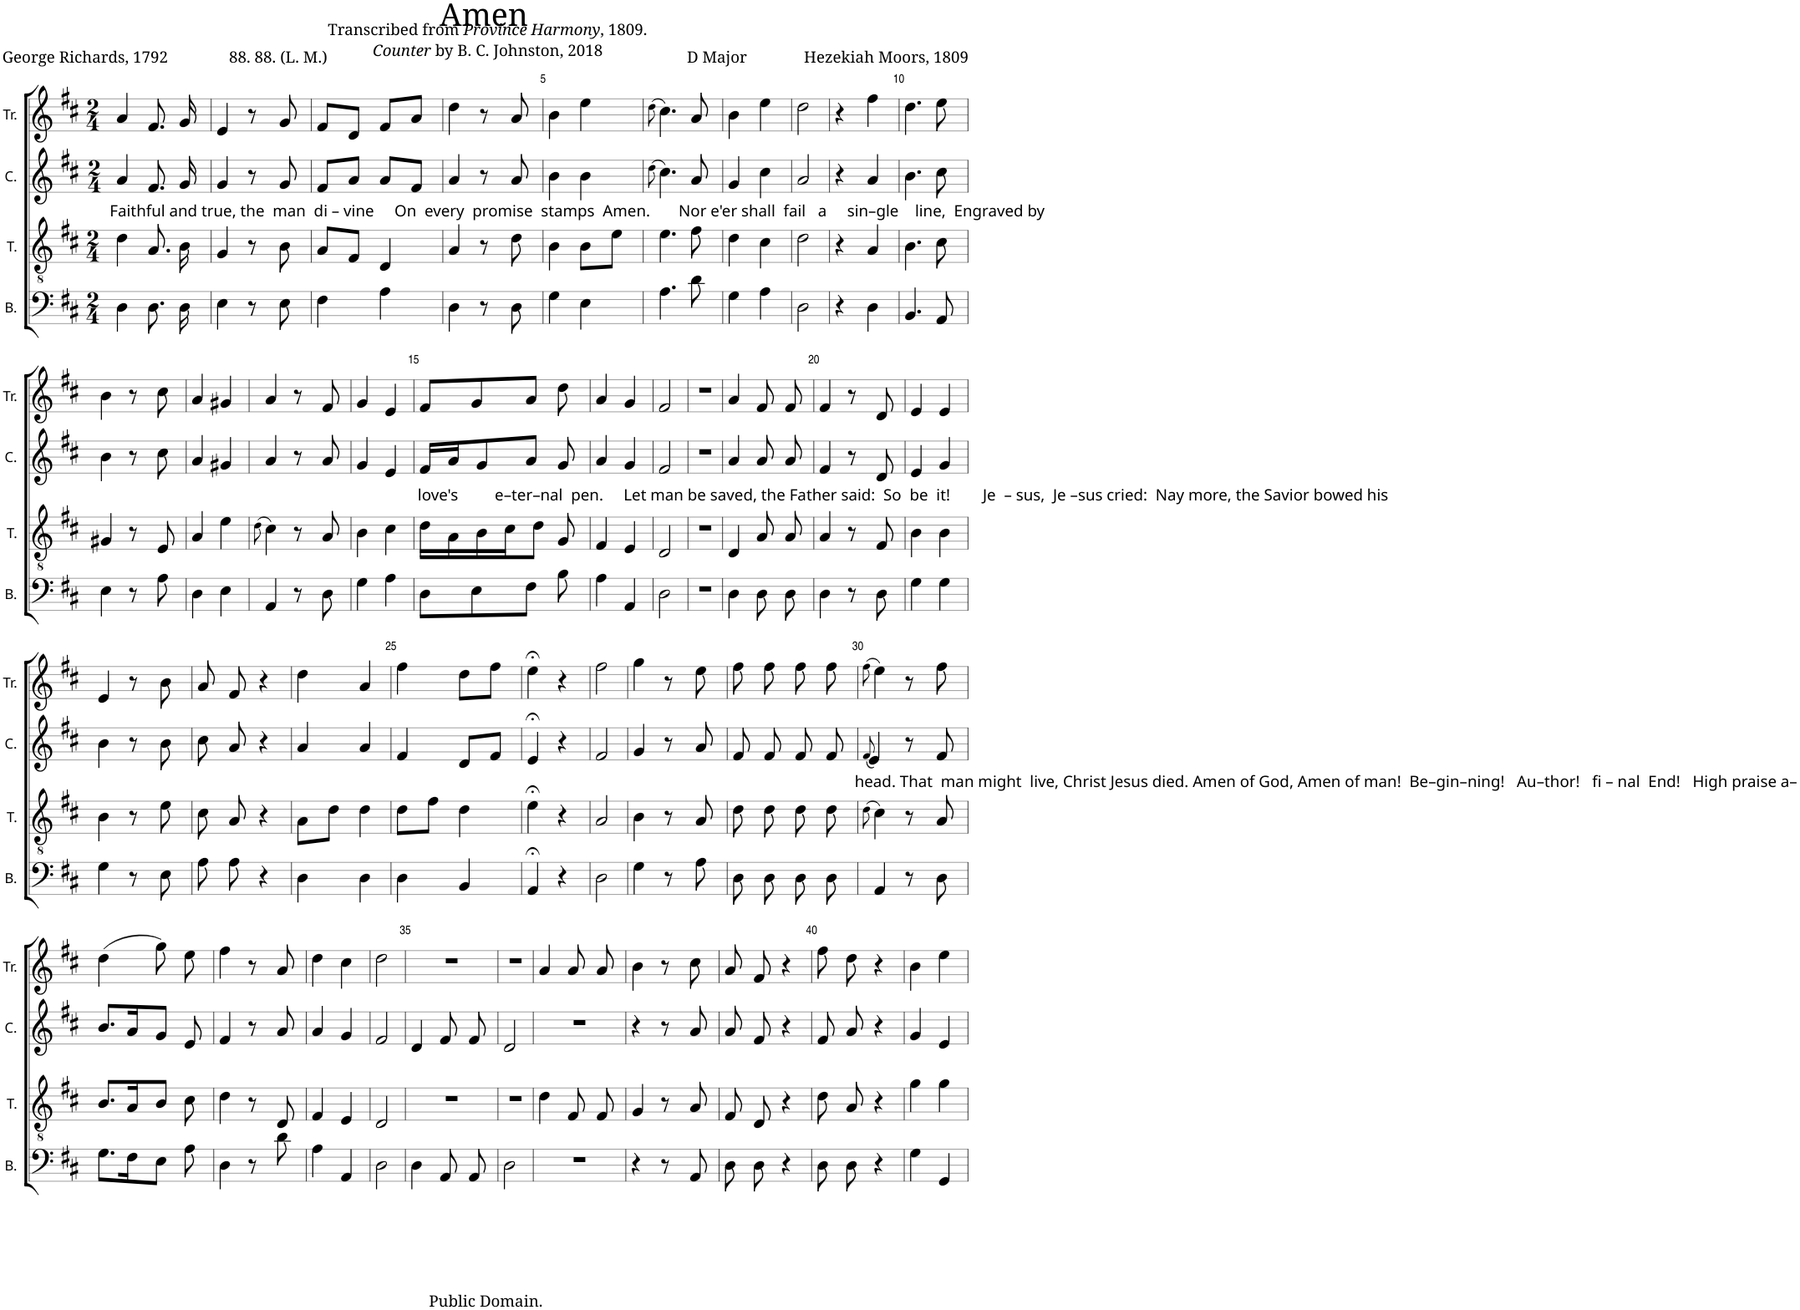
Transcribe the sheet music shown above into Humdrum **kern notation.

**kern	**kern	**kern	**kern
*part4	*part3	*part2	*part1
*staff4	*staff3	*staff2	*staff1
*I"B.	*I"T.	*I"C.	*I"Tr.
*I'B.	*I'T.	*I'C.	*I'Tr.
*clefF4	*clefGv2	*clefG2	*clefG2
*k[f#c#]	*k[f#c#]	*k[f#c#]	*k[f#c#]
*M2/4	*M2/4	*M2/4	*M2/4
=1	=1	=1	=1
!	!	!LO:TX:b:t=Faithful and true, the  man  di – vine     On  every  promise  stamps  Amen.       Nor e'er shall  fail   a     sin–gle    line,  Engraved by	!
4D\	4d\	4a/	4a/
8.D\	8.A/	8.f#/	8.f#/
16D\	16B\	16g/	16g/
=2	=2	=2	=2
4E\	4G/	4g/	4e/
8r	8r	8r	8r
8E\	8B\	8g/	8g/
=3	=3	=3	=3
4F#\	8A/L	8f#/L	8f#/L
.	8F#/J	8a/J	8d/J
4A\	4D/	8a/L	8f#/L
.	.	8f#/J	8a/J
=4	=4	=4	=4
4D\	4A/	4a/	4dd\
8r	8r	8r	8r
8D\	8d\	8a/	8a/
=5	=5	=5	=5
4G\	4B\	4b\	4b\
4E\	8B\L	4b\	4ee\
.	8e\J	.	.
=6	=6	=6	=6
.	.	(8qdd\	(8qdd\
4.A\	4.e\	4.cc#\)	4.cc#\)
8d\	8f#\	8a/	8a/
=7	=7	=7	=7
4G\	4d\	4g/	4b\
4A\	4c#\	4cc#\	4ee\
=8	=8	=8	=8
2D\	2d\	2a/	2dd\
=9	=9	=9	=9
4r	4r	4r	4r
4D\	4A/	4a/	4ff#\
=10	=10	=10	=10
4.BB/	4.B\	4.b\	4.dd\
8AA/	8c#\	8cc#\	8ee\
!!LO:LB:g=z
=11	=11	=11	=11
4E\	4G#X/	4b\	4b\
8r	8r	8r	8r
8A\	8E/	8cc#\	8cc#\
=12	=12	=12	=12
4D\	4A/	4a/	4a/
4E\	4e\	4g#X/	4g#X/
=13	=13	=13	=13
.	(8qd\	.	.
4AA/	4c#\)	4a/	4a/
8r	8r	8r	8r
8D\	8A/	8a/	8f#/
=14	=14	=14	=14
4G\	4B\	4g/	4g/
4A\	4c#\	4e/	4e/
=15	=15	=15	=15
!	!	!LO:TX:b:t=love's         e–ter–nal  pen.     Let man be saved, the Father said&colon;  So  be  it!        Je  – sus,  Je –sus cried&colon;  Nay more, the Savior bowed his	!
8D\L	16d\LL	16f#/LL	8f#/L
.	16A\	16a/J	.
8E\	16B\	8g/	8g/
.	16c#\J	.	.
8F#\J	8d\J	8a/J	8a/J
8B\	8G/	8g/	8dd\
=16	=16	=16	=16
4A\	4F#/	4a/	4a/
4AA/	4E/	4g/	4g/
=17	=17	=17	=17
2D\	2D/	2f#/	2f#/
=18	=18	=18	=18
2r	2r	2r	2r
=19	=19	=19	=19
4D\	4D/	4a/	4a/
8D\	8A/	8a/	8f#/
8D\	8A/	8a/	8f#/
=20	=20	=20	=20
4D\	4A/	4f#/	4f#/
8r	8r	8r	8r
8D\	8F#/	8d/	8d/
=21	=21	=21	=21
4G\	4B\	4e/	4e/
4G\	4B\	4g/	4e/
!!LO:LB:g=z
=22	=22	=22	=22
4G\	4B\	4b\	4e/
8r	8r	8r	8r
8E\	8e\	8b\	8b\
=23	=23	=23	=23
8A\	8c#\	8cc#\	8a/
8A\	8A/	8a/	8f#/
4r	4r	4r	4r
=24	=24	=24	=24
4D\	8A\L	4a/	4dd\
.	8d\J	.	.
4D\	4d\	4a/	4a/
=25	=25	=25	=25
4D\	8d\L	4f#/	4ff#\
.	8f#\J	.	.
4BB/	4d\	8d/L	8dd\L
.	.	8f#/J	8ff#\J
=26	=26	=26	=26
4AA;</	4e;<\	4e;</	4ee;<\
4r	4r	4r	4r
=27	=27	=27	=27
2D\	2A/	2f#/	2ff#\
=28	=28	=28	=28
4G\	4B\	4g/	4gg\
8r	8r	8r	8r
8A\	8A/	8a/	8ee\
=29	=29	=29	=29
8D\	8d\	8f#/	8ff#\
8D\	8d\	8f#/	8ff#\
8D\	8d\	8f#/	8ff#\
8D\	8d\	8f#/	8ff#\
=30	=30	=30	=30
.	(8qd\	(8qf#/	(8qff#\
!	!	!LO:TX:b:t=head. That  man might  live, Christ Jesus died. Amen of God, Amen of man!  Be–gin–ning!   Au–thor!   fi – nal  End!   High praise a–	!
4AA/	4c#\)	4e/)	4ee\)
8r	8r	8r	8r
8D\	8A/	8f#/	8ff#\
!!LO:LB:g=z
=31	=31	=31	=31
8.G\L	8.B/L	8.b/L	(4dd\
16F#\K	16A/K	16a/K	.
8E\J	8B/J	8g/J	8gg\)
8A\	8c#\	8e/	8ee\
=32	=32	=32	=32
4D\	4d\	4f#/	4ff#\
8r	8r	8r	8r
8d\	8D/	8a/	8a/
=33	=33	=33	=33
4A\	4F#/	4a/	4dd\
4AA/	4E/	4g/	4cc#\
=34	=34	=34	=34
2D\	2D/	2f#/	2dd\
=35	=35	=35	=35
4D\	2r	4d/	2r
8AA/	.	8f#/	.
8AA/	.	8f#/	.
=36	=36	=36	=36
2D\	2r	2d/	2r
=37	=37	=37	=37
2r	4d\	2r	4a/
.	8F#/	.	8a/
.	8F#/	.	8a/
=38	=38	=38	=38
4r	4G/	4r	4b\
8r	8r	8r	8r
8AA/	8A/	8a/	8cc#\
=39	=39	=39	=39
8D\	8F#/	8a/	8a/
8D\	8D/	8f#/	8f#/
4r	4r	4r	4r
=40	=40	=40	=40
8D\	8d\	8f#/	8ff#\
8D\	8A/	8a/	8dd\
4r	4r	4r	4r
=41	=41	=41	=41
4G\	4g\	4g/	4b\
4GG/	4g\	4e/	4ee\
=	=	=	=
*-	*-	*-	*-
